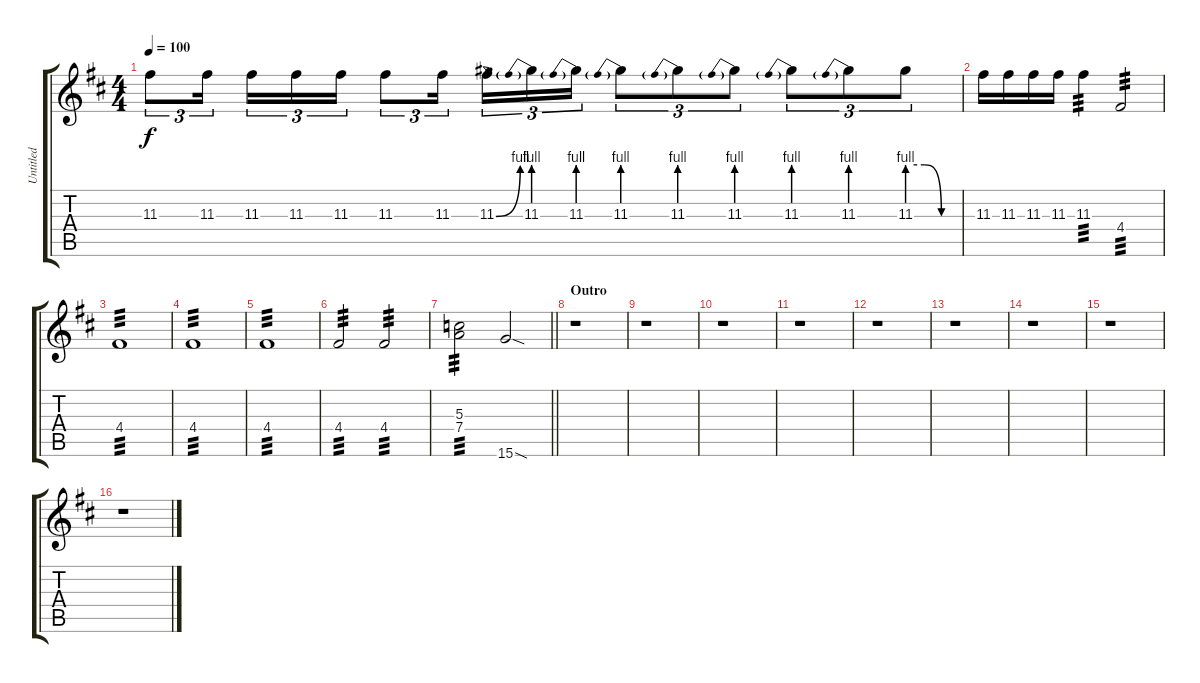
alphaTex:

\track ("Untitled" "Untitled") {instrument distortionguitar}
\staff {score tabs}
\tuning (E4 B3 G3 D3 A2 E2) {hide}
\ts (4 4)
\tempo 100
\clef g2
\ks d
11.3.8{tu (3 2) dy f} 11.3.16{tu (3 2) beam splitsecondary} 11.3.16{tu (3 2)} 11.3.16{tu (3 2)} 11.3.16{tu (3 2)} 11.3.8{tu (3 2)} 11.3.16{tu (3 2) beam splitsecondary} 11.3{be (bend 0 0 60 4)}.16{tu (3 2)} 11.3{be (prebend 0 4 60 4)}.16{tu (3 2)} 11.3{be (prebend 0 4 60 4)}.16{tu (3 2)} 11.3{be (prebend 0 4 60 4)}.8{tu (3 2)} 11.3{be (prebend 0 4 60 4)}.8{tu (3 2)} 11.3{be (prebend 0 4 60 4)}.8{tu (3 2)} 11.3{be (prebend 0 4 60 4)}.8{tu (3 2)} 11.3{be (prebend 0 4 60 4)}.8{tu (3 2)} 11.3{be (custom 0 4 20 4 40 0 60 0)}.8{tu (3 2)} |
11.3.16 11.3.16 11.3.16 11.3.16 11.3.4{tp 3} 4.4.2{tp 3} |
4.4.1{tp 3} |
4.4.1{tp 3} |
4.4.1{tp 3} |
4.4.2{tp 3} 4.4.2{tp 3} |
\barLineRight lightlight
(5.3 7.4).2{tp 3} 15.6{sod}.2 |
\section ("" "Outro")
r.1 |
r.1 |
r.1 |
r.1 |
r.1 |
r.1 |
r.1 |
r.1 |
r.1
